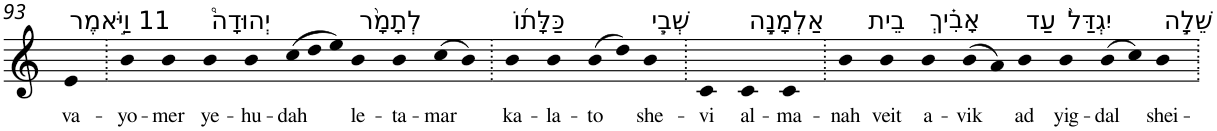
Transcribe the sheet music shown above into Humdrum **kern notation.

**kern	**text
*part1	*part1
*staff1	*staff1
*I"Piano	*
*I'Pno	*
!!LO:PB:g=z
*clefG2	*
*k[]	*
=93	=93
!LO:TX:a:t=11 וַיֹּ֣אמֶר	!
!	!LO:LY:b
4e	va-
=94.	=94.
!	!LO:LY:b
4b	-yo-
!	!LO:LY:b
4b	-mer
!LO:TX:a:t=יְהוּדָה֩	!
!	!LO:LY:b
4b	ye-
!	!LO:LY:b
4b	-hu-
*Xtuplet	*
!	!LO:LY:b
(>12cc	-dah
12dd	.
12ee)	.
!LO:TX:a:t=לְתָמָ֨ר	!
!	!LO:LY:b
4b	le-
!	!LO:LY:b
4b	-ta-
!	!LO:LY:b
(>8cc	-mar
8b)	.
=95.	=95.
!LO:TX:a:t=כַּלָּת֜וֹ	!
!	!LO:LY:b
4b	ka-
!	!LO:LY:b
4b	-la-
!	!LO:LY:b
(>8b	-to
8dd)	.
!LO:TX:a:t=שְׁבִ֧י	!
!	!LO:LY:b
4b	she-
=96.	=96.
!	!LO:LY:b
4c	-vi
!LO:TX:a:t=אַלְמָנָ֣ה	!
!	!LO:LY:b
4c	al-
!	!LO:LY:b
4c	-ma-
=97.	=97.
!	!LO:LY:b
4b	-nah
!LO:TX:a:t=בֵית	!
!	!LO:LY:b
4b	veit
!LO:TX:a:t=אָבִ֗יךְ	!
!	!LO:LY:b
4b	a-
!	!LO:LY:b
(>8b	-vik
8a)	.
!LO:TX:a:t=עַד	!
!	!LO:LY:b
4b	ad
!LO:TX:a:t=יִגְדַּל֙	!
!	!LO:LY:b
4b	yig-
!	!LO:LY:b
(>8b	-dal
8cc)	.
!LO:TX:a:t=שֵׁלָ֣ה	!
!	!LO:LY:b
4b	shei-
=.	=.
*-	*-
